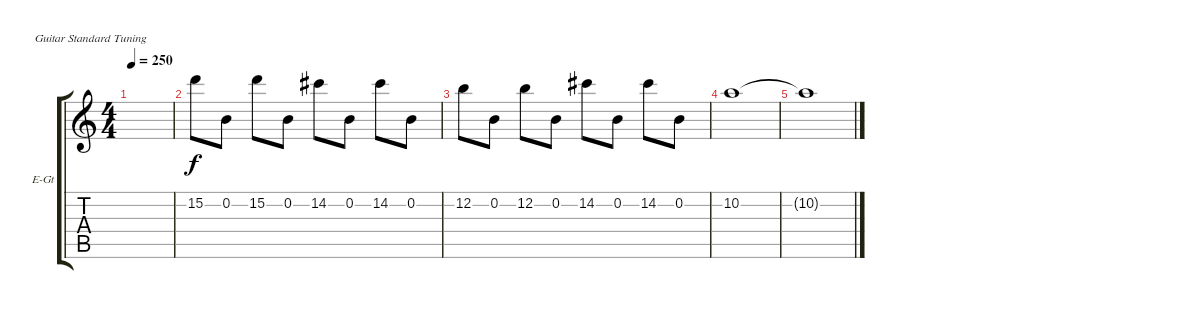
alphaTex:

\defaultSystemsLayout 4
\bracketExtendMode groupsimilarinstruments
\firstSystemTrackNameOrientation horizontal
\otherSystemsTrackNameOrientation horizontal
\track ("Ололо Сололо" "E-Gt") {instrument distortionguitar}
\staff {score tabs}
\tuning (E4 B3 G3 D3 A2 E2)
\ts (4 4)
\tempo 250
\clef g2
\ks c
|
15.2.8 0.2.8 15.2.8 0.2.8 14.2.8 0.2.8 14.2.8 0.2.8 |
12.2.8 0.2.8 12.2.8 0.2.8 14.2.8 0.2.8 14.2.8 0.2.8 |
10.2.1 |
10.2{t}.1
